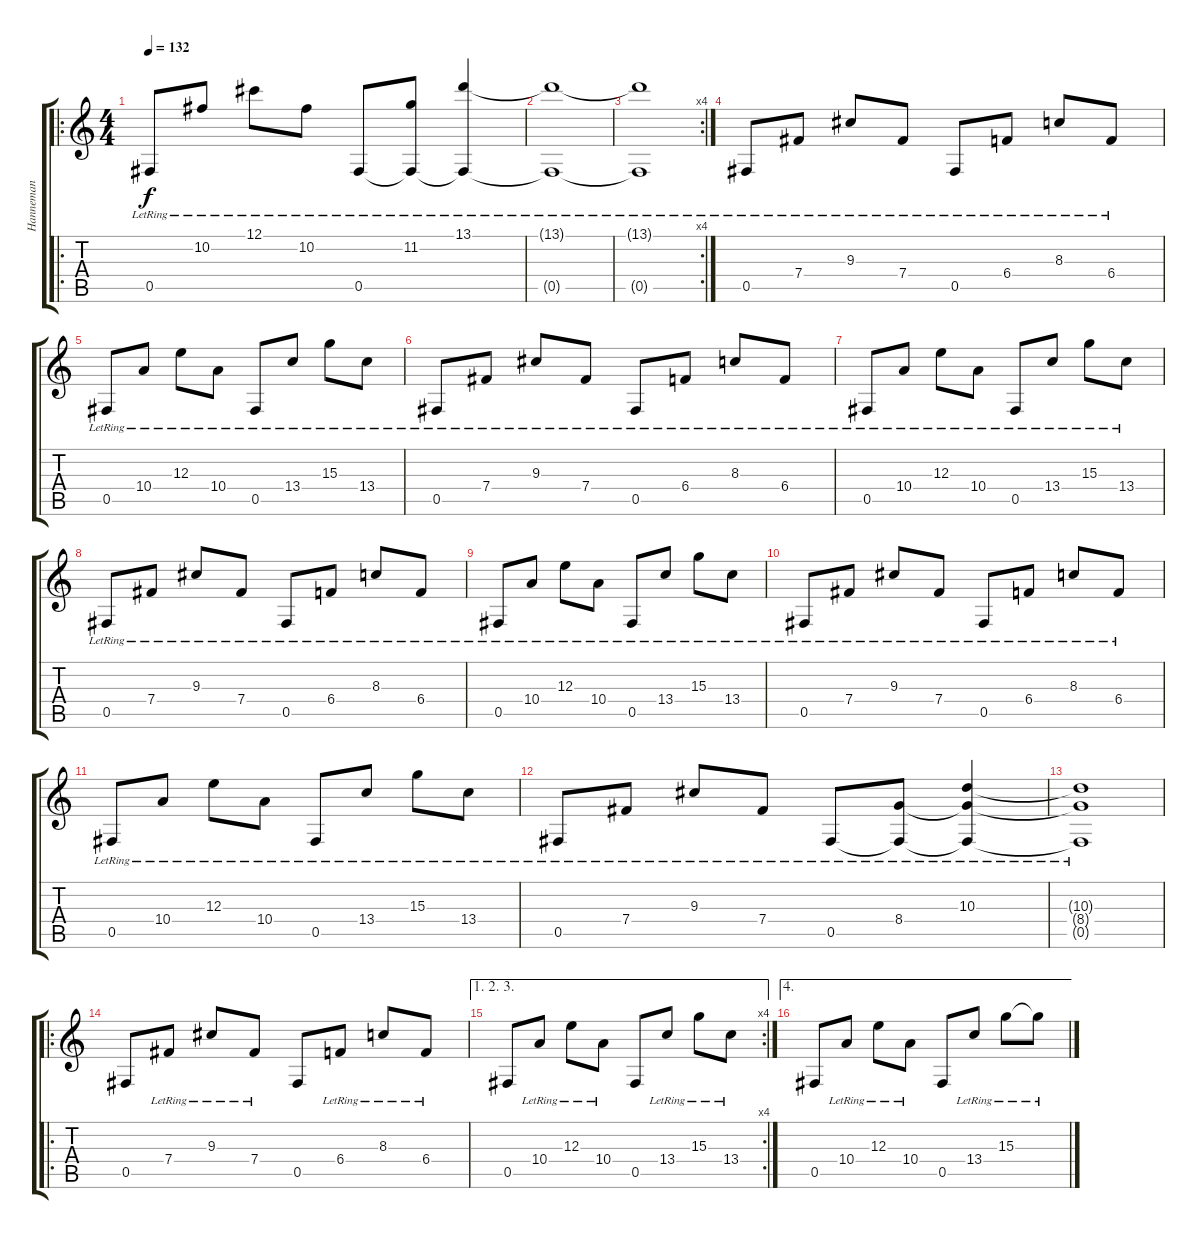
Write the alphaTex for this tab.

\track ("Hanneman" "Hanneman") {instrument distortionguitar}
\staff {score tabs}
\tuning (Db4 Ab3 E3 B2 Gb2 Db2) {hide}
\ro
\ts (4 4)
\tempo 132
\clef g2
\ks c
0.5{lr}.8{dy f instrument distortionguitar} 10.2{lr}.8 12.1{lr}.8 10.2{lr}.8 0.5{lr}.8 (11.2{lr} 0.5{lr t}).8 (13.1{lr} 0.5{lr t}).4 |
(13.1{lr t} 0.5{lr t}).1 |
\rc 4
(13.1{lr t} 0.5{lr t}).1 |
0.5{lr}.8 7.4{lr}.8 9.3{lr}.8 7.4{lr}.8 0.5{lr}.8 6.4{lr}.8 8.3{lr}.8 6.4{lr}.8 |
0.5{lr}.8 10.4{lr}.8 12.3{lr}.8 10.4{lr}.8 0.5{lr}.8 13.4{lr}.8 15.3{lr}.8 13.4{lr}.8 |
0.5{lr}.8 7.4{lr}.8 9.3{lr}.8 7.4{lr}.8 0.5{lr}.8 6.4{lr}.8 8.3{lr}.8 6.4{lr}.8 |
0.5{lr}.8 10.4{lr}.8 12.3{lr}.8 10.4{lr}.8 0.5{lr}.8 13.4{lr}.8 15.3{lr}.8 13.4{lr}.8 |
0.5{lr}.8 7.4{lr}.8 9.3{lr}.8 7.4{lr}.8 0.5{lr}.8 6.4{lr}.8 8.3{lr}.8 6.4{lr}.8 |
0.5{lr}.8 10.4{lr}.8 12.3{lr}.8 10.4{lr}.8 0.5{lr}.8 13.4{lr}.8 15.3{lr}.8 13.4{lr}.8 |
0.5{lr}.8 7.4{lr}.8 9.3{lr}.8 7.4{lr}.8 0.5{lr}.8 6.4{lr}.8 8.3{lr}.8 6.4{lr}.8 |
0.5{lr}.8 10.4{lr}.8 12.3{lr}.8 10.4{lr}.8 0.5{lr}.8 13.4{lr}.8 15.3{lr}.8 13.4{lr}.8 |
0.5{lr}.8 7.4{lr}.8 9.3{lr}.8 7.4{lr}.8 0.5{lr}.8 (8.4{lr} 0.5{lr t}).8 (10.3{lr} 8.4{lr t} 0.5{lr t}).4 |
(10.3{lr t} 8.4{lr t} 0.5{lr t}).1 |
\ro
0.5.8 7.4{lr}.8 9.3{lr}.8 7.4{lr}.8 0.5.8 6.4{lr}.8 8.3{lr}.8 6.4{lr}.8 |
\ae (1 2 3)
\rc 4
0.5.8 10.4{lr}.8 12.3{lr}.8 10.4{lr}.8 0.5.8 13.4{lr}.8 15.3{lr}.8 13.4{lr}.8 |
\ae 4
0.5.8 10.4{lr}.8 12.3{lr}.8 10.4{lr}.8 0.5.8 13.4{lr}.8 15.3{lr}.8 15.3{lr t}.8
